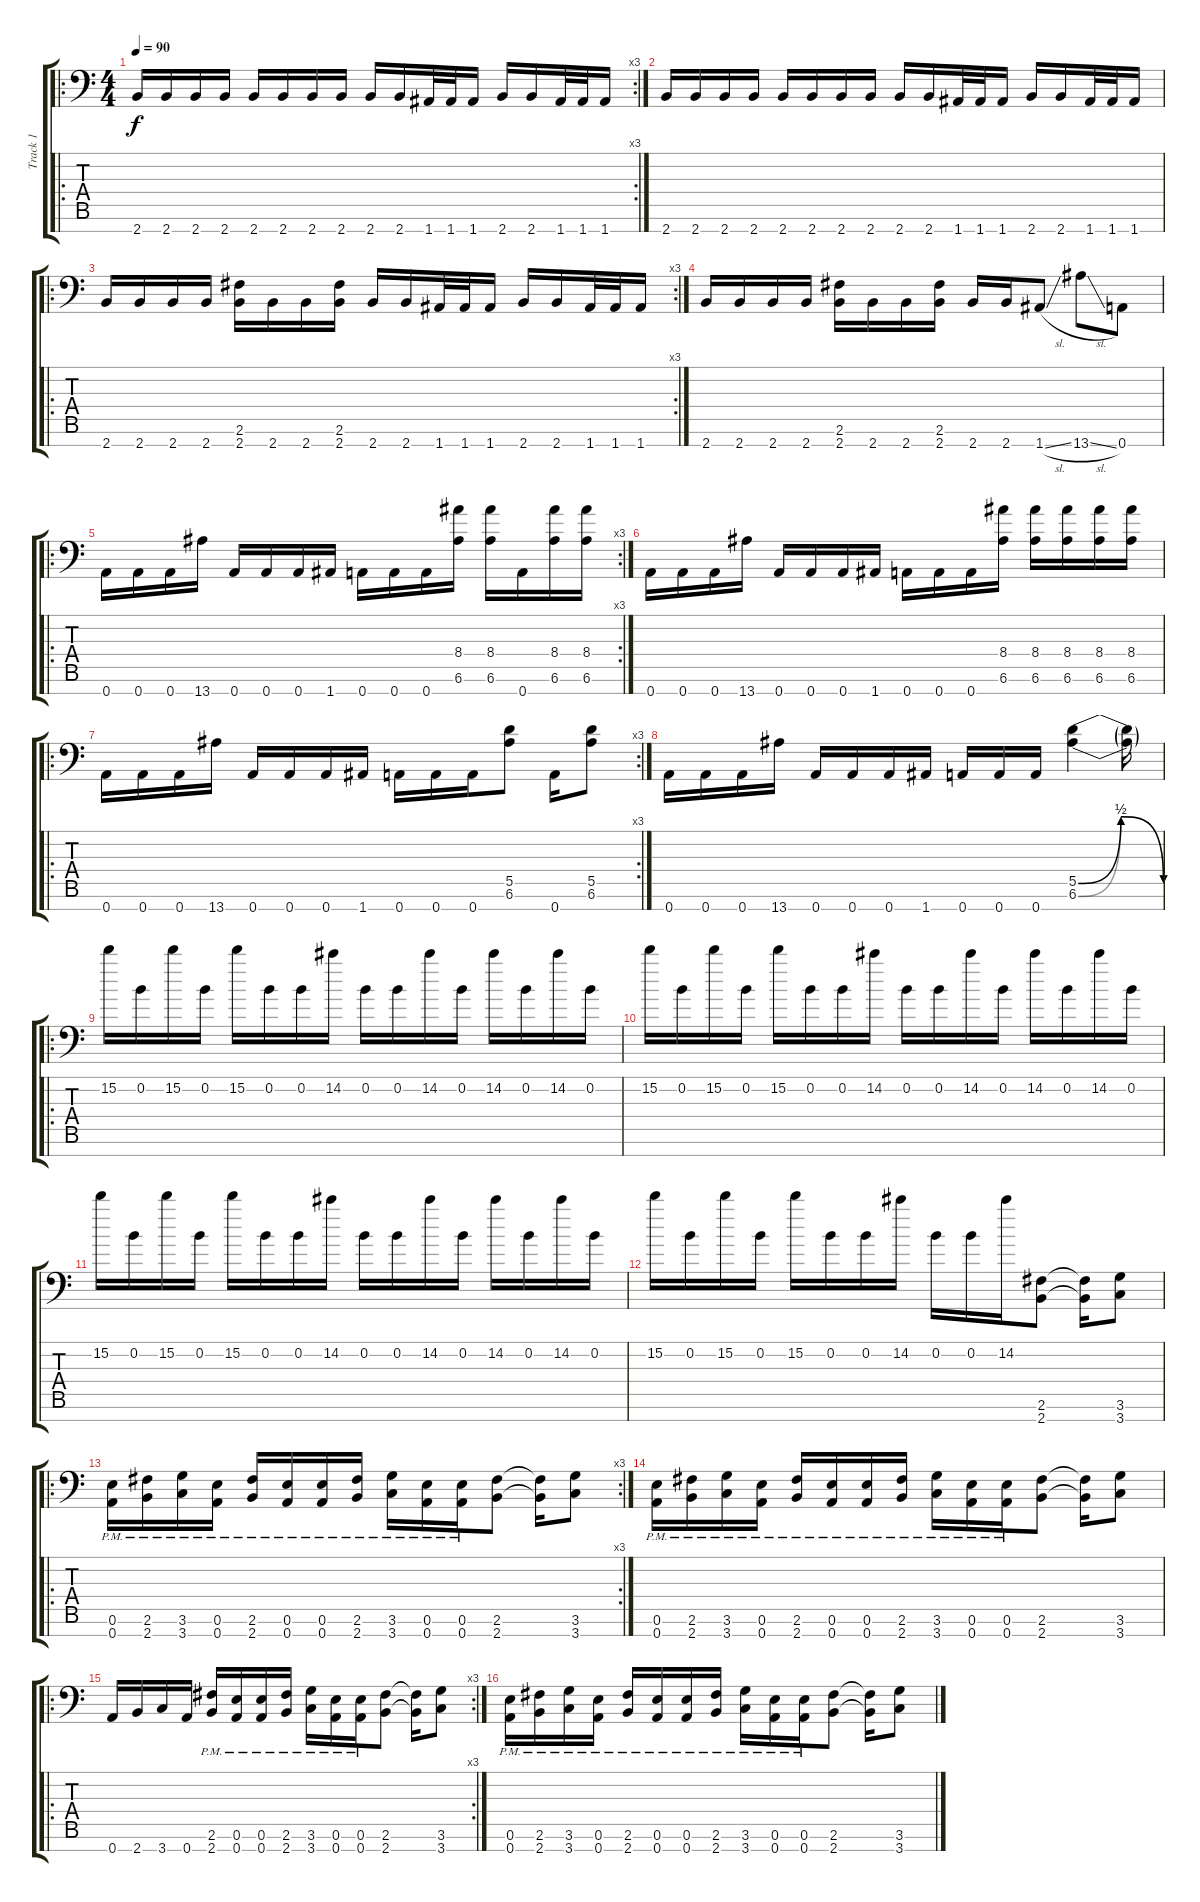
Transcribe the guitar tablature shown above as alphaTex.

\track ("Track 1" "Track 1") {instrument distortionguitar}
\staff {score tabs}
\tuning (E4 B3 G3 D3 A2 E2 A1) {hide}
\ro
\rc 3
\ts (4 4)
\tempo 90
\clef f4
\ks c
2.7.16{dy f instrument distortionguitar} 2.7.16 2.7.16 2.7.16 2.7.16 2.7.16 2.7.16 2.7.16 2.7.16 2.7.16 1.7.32 1.7.32 1.7.16 2.7.16 2.7.16 1.7.32 1.7.32 1.7.16 |
2.7.16 2.7.16 2.7.16 2.7.16 2.7.16 2.7.16 2.7.16 2.7.16 2.7.16 2.7.16 1.7.32 1.7.32 1.7.16 2.7.16 2.7.16 1.7.32 1.7.32 1.7.16 |
\ro
\rc 3
2.7.16 2.7.16 2.7.16 2.7.16 (2.6 2.7).16 2.7.16 2.7.16 (2.6 2.7).16 2.7.16 2.7.16 1.7.32 1.7.32 1.7.16 2.7.16 2.7.16 1.7.32 1.7.32 1.7.16 |
2.7.16 2.7.16 2.7.16 2.7.16 (2.6 2.7).16 2.7.16 2.7.16 (2.6 2.7).16 2.7.16 2.7.16 1.7{sl}.8 13.7{sl}.8 0.7.8 |
\ro
\rc 3
0.7.16 0.7.16 0.7.16 13.7.16 0.7.16 0.7.16 0.7.16 1.7.16 0.7.16 0.7.16 0.7.16 (8.4 6.6).16 (8.4 6.6).16 0.7.16 (8.4 6.6).16 (8.4 6.6).16 |
0.7.16 0.7.16 0.7.16 13.7.16 0.7.16 0.7.16 0.7.16 1.7.16 0.7.16 0.7.16 0.7.16 (8.4 6.6).16 (8.4 6.6).16 (8.4 6.6).16 (8.4 6.6).16 (8.4 6.6).16 |
\ro
\rc 3
0.7.16 0.7.16 0.7.16 13.7.16 0.7.16 0.7.16 0.7.16 1.7.16 0.7.16 0.7.16 0.7.16 (5.5 6.6).8 0.7.16 (5.5 6.6).8 |
0.7.16 0.7.16 0.7.16 13.7.16 0.7.16 0.7.16 0.7.16 1.7.16 0.7.16 0.7.16 0.7.16 (5.5{be (bendrelease 0 0 30 2 30 2 60 0)} 6.6{be (bendrelease 0 0 30 2 30 2 60 0)}).4 (5.5{t} 6.6{t}).16 |
\ro
15.2.16 0.2.16 15.2.16 0.2.16 15.2.16 0.2.16 0.2.16 14.2.16 0.2.16 0.2.16 14.2.16 0.2.16 14.2.16 0.2.16 14.2.16 0.2.16 |
15.2.16 0.2.16 15.2.16 0.2.16 15.2.16 0.2.16 0.2.16 14.2.16 0.2.16 0.2.16 14.2.16 0.2.16 14.2.16 0.2.16 14.2.16 0.2.16 |
15.2.16 0.2.16 15.2.16 0.2.16 15.2.16 0.2.16 0.2.16 14.2.16 0.2.16 0.2.16 14.2.16 0.2.16 14.2.16 0.2.16 14.2.16 0.2.16 |
15.2.16 0.2.16 15.2.16 0.2.16 15.2.16 0.2.16 0.2.16 14.2.16 0.2.16 0.2.16 14.2.16 (2.6 2.7).8 (2.6{t} 2.7{t}).16 (3.6 3.7).8 |
\ro
\rc 3
(0.6{pm} 0.7{pm}).16 (2.6{pm} 2.7{pm}).16 (3.6{pm} 3.7{pm}).16 (0.6{pm} 0.7{pm}).16 (2.6{pm} 2.7{pm}).16 (0.6{pm} 0.7{pm}).16 (0.6{pm} 0.7{pm}).16 (2.6{pm} 2.7{pm}).16 (3.6{pm} 3.7{pm}).16 (0.6{pm} 0.7{pm}).16 (0.6{pm} 0.7{pm}).16 (2.6 2.7).8 (2.6{t} 2.7{t}).16 (3.6 3.7).8 |
(0.6{pm} 0.7{pm}).16 (2.6{pm} 2.7{pm}).16 (3.6{pm} 3.7{pm}).16 (0.6{pm} 0.7{pm}).16 (2.6{pm} 2.7{pm}).16 (0.6{pm} 0.7{pm}).16 (0.6{pm} 0.7{pm}).16 (2.6{pm} 2.7{pm}).16 (3.6{pm} 3.7{pm}).16 (0.6{pm} 0.7{pm}).16 (0.6{pm} 0.7{pm}).16 (2.6 2.7).8 (2.6{t} 2.7{t}).16 (3.6 3.7).8 |
\ro
\rc 3
0.7.16 2.7.16 3.7.16 0.7.16 (2.6{pm} 2.7{pm}).16 (0.6{pm} 0.7{pm}).16 (0.6{pm} 0.7{pm}).16 (2.6{pm} 2.7{pm}).16 (3.6{pm} 3.7{pm}).16 (0.6{pm} 0.7{pm}).16 (0.6{pm} 0.7{pm}).16 (2.6 2.7).8 (2.6{t} 2.7{t}).16 (3.6 3.7).8 |
(0.6{pm} 0.7{pm}).16 (2.6{pm} 2.7{pm}).16 (3.6{pm} 3.7{pm}).16 (0.6{pm} 0.7{pm}).16 (2.6{pm} 2.7{pm}).16 (0.6{pm} 0.7{pm}).16 (0.6{pm} 0.7{pm}).16 (2.6{pm} 2.7{pm}).16 (3.6{pm} 3.7{pm}).16 (0.6{pm} 0.7{pm}).16 (0.6{pm} 0.7{pm}).16 (2.6 2.7).8 (2.6{t} 2.7{t}).16 (3.6 3.7).8
